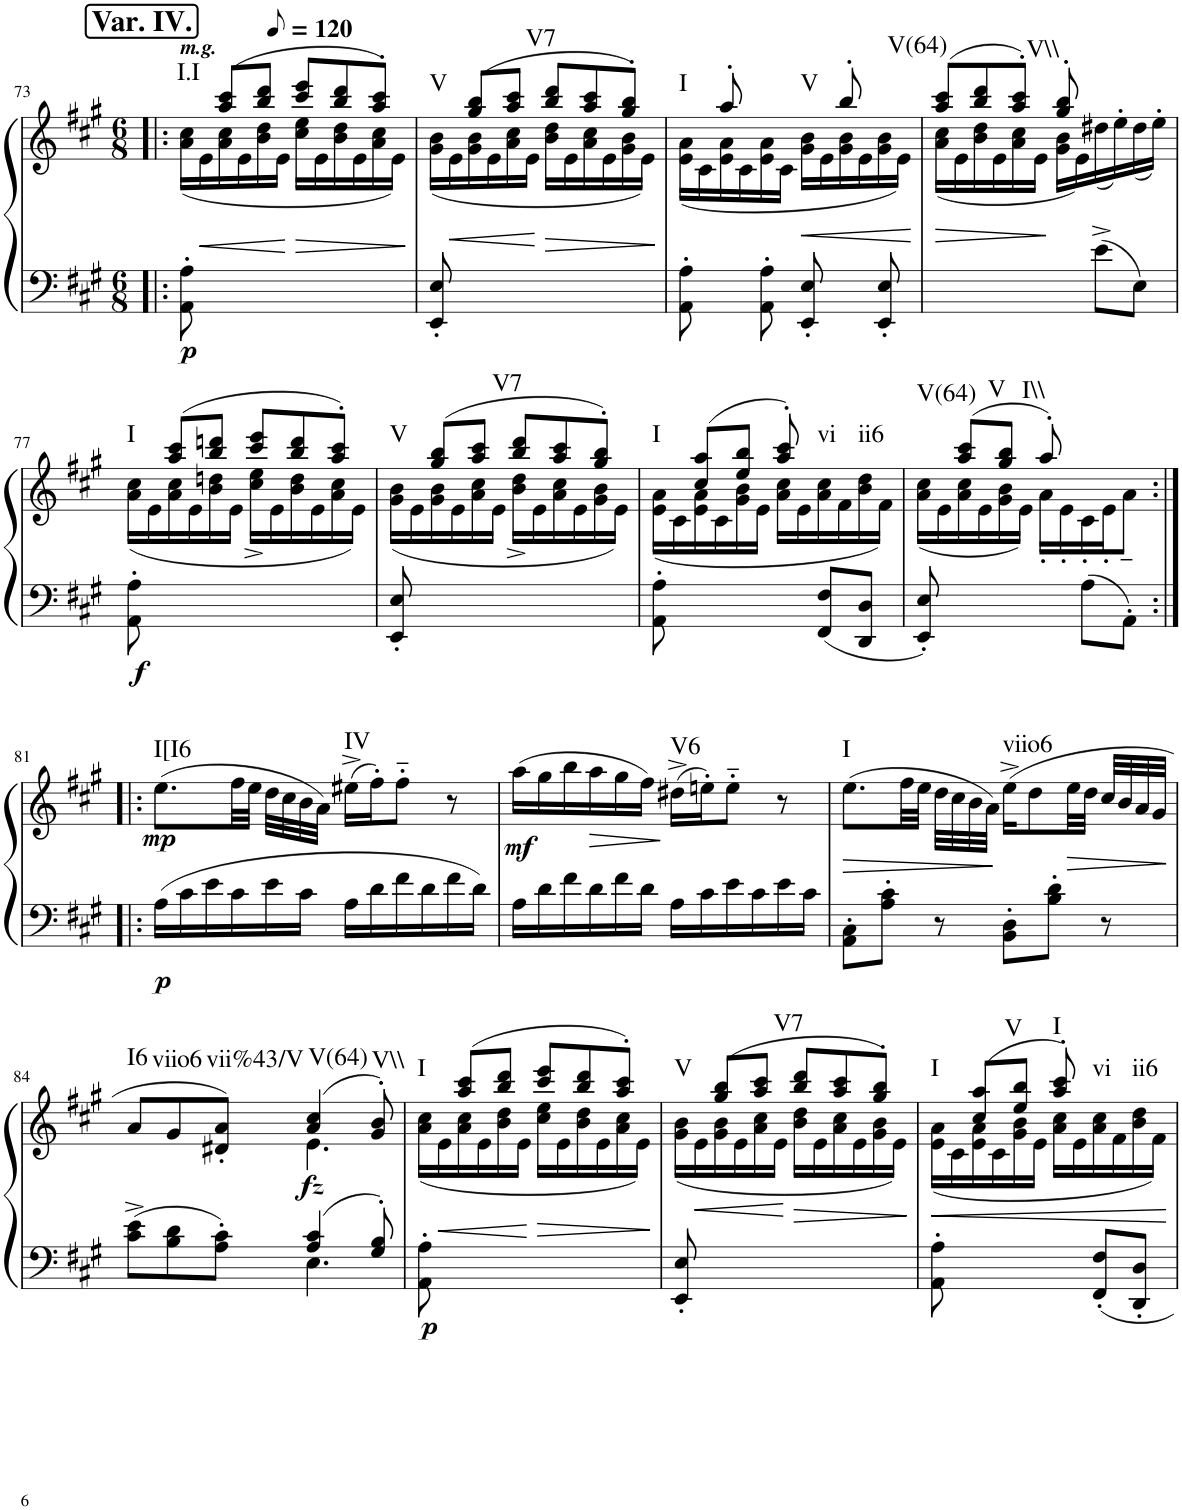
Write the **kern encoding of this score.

**kern	**kern	**dynam	**harte
*part1	*part1	*part1	*part1
*staff2	*staff1	*staff1/2	*
*I"Piano	*	*	*
*I'Pno.	*	*	*
!!LO:PB:g=z
*clefF4	*clefG2	*	*
*k[f#c#g#]	*k[f#c#g#]	*	*
*M6/8	*M6/8	*	*
*MM60	*MM60	*	*
!!LO:REH:place=s1:a:B:cj:fs=14:t=Var. IV.
=73!|:	=73!|:	=73!|:	=73!|:
*	*^	*	*
!	!LO:TX:a:Bi:t=m.g.	!	!	!
!	!	!	!LO:DY:b=2	!LO:H:kt=I.I
8AA\' 8A\'	8ryy	(16a\ 16cc#\LL	p	N
!	!	!	!LO:HP:b	!
.	.	16e\	<	.
8ryy	(8aa/ 8ccc#/L	16a\ 16cc#\	.	.
.	.	16e\	.	.
2ryy	8bb/ 8ddd/J	16b\ 16dd\	.	.
.	.	16e\JJ	.	.
!	!	!	!LO:HP:b	!
.	8ccc#/ 8eee/L	16cc#\ 16ee\LL	>	.
.	.	16e\	.	.
.	8bb/ 8ddd/	16b\ 16dd\	.	.
.	.	16e\	.	.
.	8aa/' 8ccc#/'J)	16a\ 16cc#\	.	.
.	.	16e\JJ)	.	.
*	*v	*v	*	*
.	.	]	.
=74	=74	=74	=74
*	*^	*	*
!	!	!	!	!LO:H:kt=V
8EE/' 8E/'	8ryy	(16g#\ 16b\LL	.	N
!	!	!	!LO:HP:b	!
.	.	16e\	<	.
8ryy	(8gg#/ 8bb/L	16g#\ 16b\	.	.
.	.	16e\	.	.
2ryy	8aa/ 8ccc#/J	16a\ 16cc#\	.	.
.	.	16e\JJ	.	.
!	!	!	!LO:HP:n=1:b	!LO:H:kt=V7
.	8bb/ 8ddd/L	16b\ 16dd\LL	[ >	N
.	.	16e\	.	.
.	8aa/ 8ccc#/	16a\ 16cc#\	.	.
.	.	16e\	.	.
.	8gg#/' 8bb/'J)	16g#\ 16b\	.	.
.	.	16e\JJ)	.	.
*	*v	*v	*	*
.	.	]	.
=75	=75	=75	=75
*	*^	*	*
!	!	!	!	!LO:H:kt=I
8AA\' 8A\'	8ryy	(16e\ 16a\LL	.	N
.	.	16c#\	.	.
8ryy	8aa'/	16e\ 16a\	.	.
.	.	16c#\	.	.
8AA\' 8A\'	8ryy	16e\ 16a\	.	.
.	.	16c#\JJ	.	.
!	!	!	!LO:HP:b	!LO:H:kt=V
8EE/' 8E/'	8ryy	16g#\ 16b\LL	<	N
.	.	16e\	.	.
8ryy	8bb'/	16g#\ 16b\	.	.
.	.	16e\	.	.
8EE/' 8E/'	8ryy	16g#\ 16b\	.	.
.	.	16e\JJ)	.	.
*	*v	*v	*	*
.	.	[	.
=76	=76	=76	=76
!	!	!LO:HP:b	!LO:H:kt=V(64)
*	*^	*	*
2ryy	(8aa/ 8ccc#/L	(16a\ 16cc#\LL	>	N
.	.	16e\	.	.
.	8bb/ 8ddd/	16b\ 16dd\	.	.
.	.	16e\	.	.
.	8aa/' 8ccc#/'J)	16a\ 16cc#\	.	.
.	.	16e\JJ	.	.
!	!	!	!	!LO:H:kt=V\\
.	8gg#/' 8bb/'	16g#\ 16b\LL	[	N
.	.	16e\)	.	.
8e^\L	4ryy	(16dd#X\	.	.
.	.	16ee'>\)	.	.
8E\J	.	(16dd#\	.	.
.	.	16ee'>\JJ)	.	.
!!LO:LB:g=z	!!
=77	=77	=77	=77	=77
!	!	!	!LO:DY:b=2	!LO:H:kt=I
8AA\' 8A\'	8ryy	(16a\ 16cc#\LL	f	N
.	.	16e\	.	.
8ryy	(8aa/ 8ccc#/L	16a\ 16cc#\	.	.
.	.	16e\	.	.
2ryy	8bb/ 8dddn/J	16b\ 16ddn\	.	.
.	.	16e\JJ	.	.
.	8ccc#/ 8eee/L	16cc#\^ 16ee\^LL	.	.
.	.	16e\	.	.
.	8bb/ 8ddd/	16b\ 16dd\	.	.
.	.	16e\	.	.
.	8aa/' 8ccc#/'J)	16a\ 16cc#\	.	.
.	.	16e\JJ)	.	.
=78	=78	=78	=78	=78
!	!	!	!	!LO:H:kt=V
8EE/' 8E/'	8ryy	(16g#\ 16b\LL	.	N
.	.	16e\	.	.
8ryy	(8gg#/ 8bb/L	16g#\ 16b\	.	.
.	.	16e\	.	.
2ryy	8aa/ 8ccc#/J	16a\ 16cc#\	.	.
.	.	16e\JJ	.	.
!	!	!	!	!LO:H:kt=V7
.	8bb/ 8ddd/L	16b\^ 16dd\^LL	.	N
.	.	16e\	.	.
.	8aa/ 8ccc#/	16a\ 16cc#\	.	.
.	.	16e\	.	.
.	8gg#/' 8bb/'J)	16g#\ 16b\	.	.
.	.	16e\JJ)	.	.
=79	=79	=79	=79	=79
!	!	!	!	!LO:H:kt=I
8AA\' 8A\'	8ryy	(16e\ 16a\LL	.	N
.	.	16c#\	.	.
8ryy	(8cc#/ 8aa/L	16e\ 16a\	.	.
.	.	16c#\	.	.
8ryy	8ee/ 8bb/J	16g#\ 16b\	.	.
.	.	16e\JJ	.	.
8ryy	8aa/' 8ccc#/')	16a\ 16cc#\LL	.	.
.	.	16e\	.	.
!	!	!	!	!LO:H:n=1:kt=vi
!	!	!	!	!LO:H:n=2:kt=ii6
8FF#/ 8F#/L	4ryy	16a\ 16cc#\	.	N N
.	.	16f#\	.	.
8DD/ 8D/J	.	16b\ 16dd\	.	.
.	.	16f#\JJ)	.	.
=80	=80	=80	=80	=80
!	!	!	!	!LO:H:kt=V(64)
8EE/' 8E/'	8ryy	(16a\ 16cc#\LL	.	N
.	.	16e\	.	.
8ryy	(8aa/ 8ccc#/L	16a\ 16cc#\	.	.
.	.	16e\	.	.
!	!	!	!	!LO:H:kt=V
8ryy	8gg#/ 8bb/J	16g#\ 16b\	.	N
.	.	16e\JJ)	.	.
!	!	!	!	!LO:H:kt=I\\
8ryy	8aa'/)	16a'\LL	.	N
.	.	16e'\	.	.
8A\L	4ryy	16c#'\	.	.
.	.	16e'\J	.	.
8AA'\J	.	8a~\J	.	.
!!LO:LB:g=z
=81:|!|:	=81:|!|:	=81:|!|:	=81:|!|:	=81:|!|:
!	!	!	!LO:DY:b=2	!
!	!	!	!LO:DY:n=1:b	!LO:H:kt=I[I6
*	*v	*v	*	*
16A\LL	(8.ee\L	p mp	N
16c#\	.	.	.
16e\	.	.	.
16c#\	32ff#\LL	.	.
.	32ee\JJJ	.	.
16e\	32dd\LLL	.	.
.	32cc#\	.	.
16c#\JJ	32b\	.	.
.	32a\JJJ)	.	.
!	!	!	!LO:H:kt=IV
16A\LL	(16ee#X^\LL	.	N
16d\	16ff#'\J)	.	.
16f#\	8ff#'~\J	.	.
16d\	.	.	.
16f#\	8r	.	.
16d\JJ	.	.	.
=82	=82	=82	=82
!	!	!LO:DY:b	!
16A\LL	(16aa\LL	mf	.
16d\	16gg#\	.	.
16f#\	16bb\	.	.
!	!	!LO:HP:b	!
16d\	16aa\	>	.
16f#\	16gg#\	.	.
16d\JJ	16ff#\JJ)	.	.
!	!	!	!LO:H:kt=V6
16A\LL	(16dd#X^\LL	]	N
16c#\	16een'\J)	.	.
16e\	8ee'~\J	.	.
16c#\	.	.	.
16e\	8r	.	.
16c#\JJ	.	.	.
=83	=83	=83	=83
!	!	!LO:HP:b	!LO:H:kt=I
8AA\' 8C#\'L	(8.ee\L	>	N
8A\' 8c#\'J	.	.	.
.	32ff#\LL	.	.
.	32ee\JJJ	.	.
8r	32dd\LLL	.	.
.	32cc#\	.	.
.	32b\	.	.
.	32a\JJJ)	.	.
!	!	!	!LO:H:kt=viio6
8BB\' 8D\'L	(16ee^\KL	]	N
.	8dd\	.	.
8B\' 8d\'J	.	.	.
!	!	!LO:HP:b	!
.	32ee\LL	>	.
.	32dd\JJJ	.	.
8r	32cc#/LLL	.	.
.	32b/	.	.
.	32a/	.	.
.	32g#/JJJ	.	.
.	.	]	.
!!LO:LB:g=z
=84	=84	=84	=84
*^	*^	*	*
!	!	!	!	!	!LO:H:kt=I6
8c#\^ 8e\^L	4.ryy	8a/L	4.ryy	.	N
!	!	!	!	!	!LO:H:kt=viio6
8B\ 8d\	.	8g#/	.	.	N
!	!	!	!	!	!LO:H:kt=vii%43/V
8A\' 8c#\'J	.	8d#X/' 8a/'J)	.	.	N
!	!	!	!	!LO:DY:b	!LO:H:kt=V(64)
4A/ 4c#/	4.E\	(4a/ 4cc#/	4.e\	fz	N
!	!	!	!	!	!LO:H:kt=V\\
8G#/' 8B/'	.	8g#/' 8b/')	.	.	N
*v	*v	*	*	*	*
=85	=85	=85	=85	=85
!	!	!	!LO:DY:b=2	!LO:H:kt=I
8AA\' 8A\'	8ryy	(16a\ 16cc#\LL	p	N
!	!	!	!LO:HP:b	!
.	.	16e\	<	.
8ryy	(8aa/ 8ccc#/L	16a\ 16cc#\	.	.
.	.	16e\	.	.
2ryy	8bb/ 8ddd/J	16b\ 16dd\	.	.
.	.	16e\JJ	.	.
!	!	!	!LO:HP:n=1:b	!
.	8ccc#/ 8eee/L	16cc#\ 16ee\LL	] >	.
.	.	16e\	.	.
.	8bb/ 8ddd/	16b\ 16dd\	.	.
.	.	16e\	.	.
.	8aa/' 8ccc#/'J)	16a\ 16cc#\	.	.
.	.	16e\JJ)	.	.
*	*v	*v	*	*
.	.	]	.
=86	=86	=86	=86
*	*^	*	*
!	!	!	!	!LO:H:kt=V
8EE/' 8E/'	8ryy	(16g#\ 16b\LL	.	N
!	!	!	!LO:HP:b	!
.	.	16e\	<	.
8ryy	(8gg#/ 8bb/L	16g#\ 16b\	.	.
.	.	16e\	.	.
2ryy	8aa/ 8ccc#/J	16a\ 16cc#\	.	.
.	.	16e\JJ	.	.
!	!	!	!LO:HP:n=1:b	!LO:H:kt=V7
.	8bb/ 8ddd/L	16b\ 16dd\LL	[ >	N
.	.	16e\	.	.
.	8aa/ 8ccc#/	16a\ 16cc#\	.	.
.	.	16e\	.	.
.	8gg#/' 8bb/'J)	16g#\ 16b\	.	.
.	.	16e\JJ)	.	.
*	*v	*v	*	*
.	.	]	.
=87	=87	=87	=87
*	*^	*	*
!	!	!	!	!LO:H:kt=I
8AA\' 8A\'	8ryy	(16e\ 16a\LL	.	N
.	.	16c#\	.	.
8ryy	(8cc#/ 8aa/L	16e\ 16a\	.	.
.	.	16c#\	.	.
!	!	!	!	!LO:H:kt=V
8ryy	8ee/ 8bb/J	16g#\ 16b\	.	N
.	.	16e\JJ	.	.
!	!	!	!	!LO:H:kt=I
8ryy	8aa/' 8ccc#/')	16a\ 16cc#\LL	.	N
.	.	16e\	.	.
!	!	!	!	!LO:H:n=1:kt=vi
!	!	!	!	!LO:H:n=2:kt=ii6
8FF#/' 8F#/'L	4ryy	16a\ 16cc#\	.	N N
.	.	16f#\	.	.
8DD/' 8D/'J	.	16b\ 16dd\	.	.
.	.	16f#\JJ)	.	.
*	*v	*v	*	*
.	.	[	.
=	=	=	=
*-	*-	*-	*-
